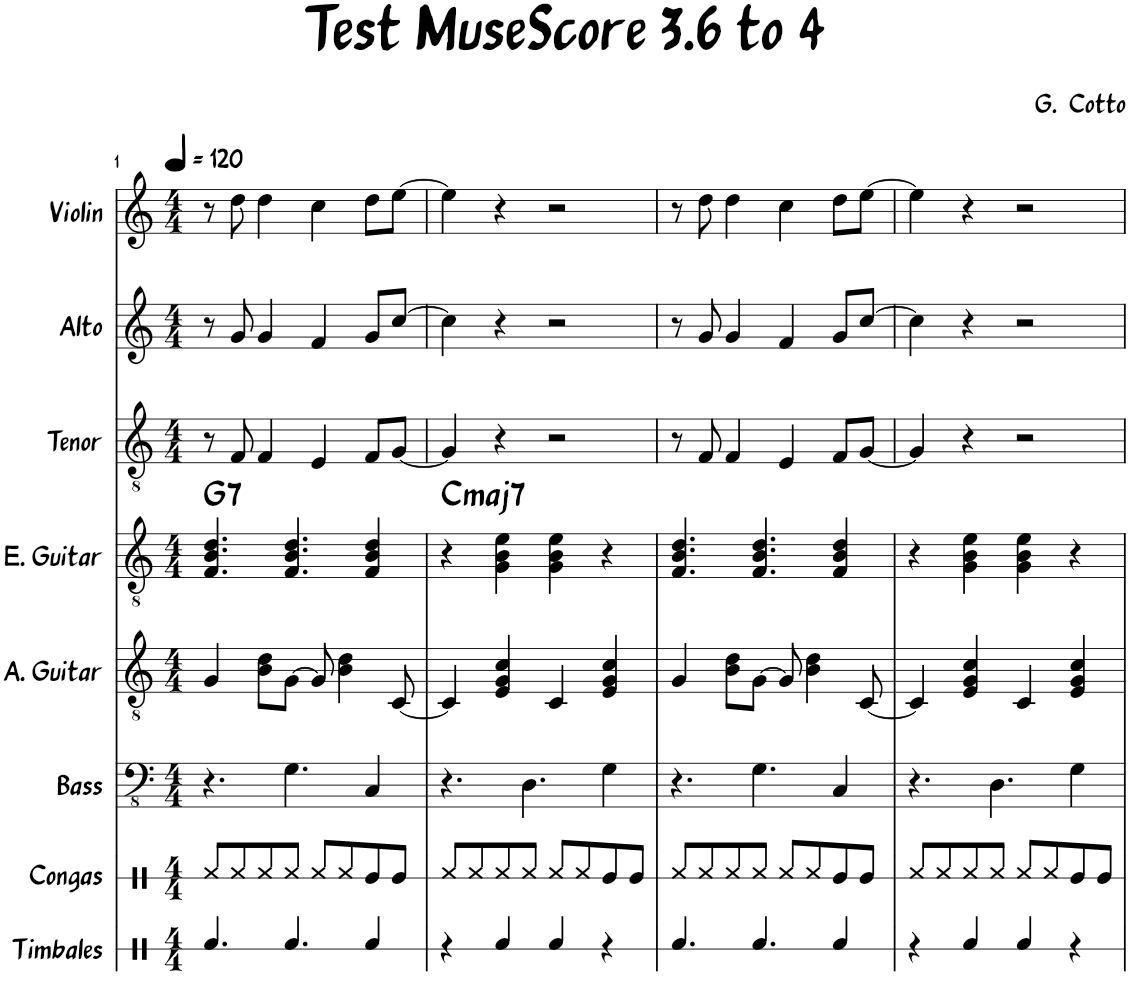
**kern	**kern	**kern	**kern	**kern	**harte	**kern	**kern	**kern
*part8	*part7	*part6	*part5	*part4	*part4	*part3	*part2	*part1
*staff8	*staff7	*staff6	*staff5	*staff4	*	*staff3	*staff2	*staff1
*I"Timbales	*I"Congas	*I"Bass	*I"A. Guitar	*I"E. Guitar	*	*I"Tenor	*I"Alto	*I"Violin
*I'T	*I'C	*I'B	*I'AG	*I'EG	*	*I'T	*I'A	*I'Vln.
*stria1	*stria1	*	*	*	*	*	*	*
*clefX	*clefX	*clefFv4	*clefGv2	*clefGv2	*	*clefGv2	*clefG2	*clefG2
*	*	*	*	*	*	*ITrd8c14	*ITrd5c9	*
*k[]	*k[]	*k[]	*k[]	*k[]	*	*k[]	*k[]	*k[]
*M4/4	*M4/4	*M4/4	*M4/4	*M4/4	*	*M4/4	*M4/4	*M4/4
*MM120	*MM120	*MM120	*MM120	*MM120	*	*MM120	*MM120	*MM120
=1	=1	=1	=1	=1	=1	=1	=1	=1
!	!	!	!	!	!LO:H:kt=7	!	!	!
4.Rf/	8Rf/L	4.r	4G/	4.F/ 4.B/ 4.d/	G:7	8r	8r	8r
.	8Rf/	.	.	.	.	8F/	8g/	8dd\
.	8Rf/	.	8B\ 8d\L	.	.	4F/	4g/	4dd\
4.Rf/	8Rf/J	4.GG\	[8G\J	4.F/ 4.B/ 4.d/	.	.	.	.
.	8Rf/L	.	8G/]	.	.	4E/	4f/	4cc\
.	8Rf/	.	4B\ 4d\	.	.	.	.	.
4Rf/	8Re/	4CC/	.	4F/ 4B/ 4d/	.	8F/L	8g/L	8dd\L
.	8Re/J	.	[8C/	.	.	[8G/J	[8cc/J	[8ee\J
=2	=2	=2	=2	=2	=2	=2	=2	=2
!	!	!	!	!	!LO:H:kt=maj7	!	!	!
4r	8Rf/L	4.r	4C/]	4r	C:maj7	4G/]	4cc\]	4ee\]
.	8Rf/	.	.	.	.	.	.	.
4Rf/	8Rf/	.	4E/ 4G/ 4c/	4G\ 4B\ 4e\	.	4r	4r	4r
.	8Rf/J	4.DD\	.	.	.	.	.	.
4Rf/	8Rf/L	.	4C/	4G\ 4B\ 4e\	.	2r	2r	2r
.	8Rf/	.	.	.	.	.	.	.
4r	8Re/	4GG\	4E/ 4G/ 4c/	4r	.	.	.	.
.	8Re/J	.	.	.	.	.	.	.
=3	=3	=3	=3	=3	=3	=3	=3	=3
4.Rf/	8Rf/L	4.r	4G/	4.F/ 4.B/ 4.d/	.	8r	8r	8r
.	8Rf/	.	.	.	.	8F/	8g/	8dd\
.	8Rf/	.	8B\ 8d\L	.	.	4F/	4g/	4dd\
4.Rf/	8Rf/J	4.GG\	[8G\J	4.F/ 4.B/ 4.d/	.	.	.	.
.	8Rf/L	.	8G/]	.	.	4E/	4f/	4cc\
.	8Rf/	.	4B\ 4d\	.	.	.	.	.
4Rf/	8Re/	4CC/	.	4F/ 4B/ 4d/	.	8F/L	8g/L	8dd\L
.	8Re/J	.	[8C/	.	.	[8G/J	[8cc/J	[8ee\J
=4	=4	=4	=4	=4	=4	=4	=4	=4
4r	8Rf/L	4.r	4C/]	4r	.	4G/]	4cc\]	4ee\]
.	8Rf/	.	.	.	.	.	.	.
4Rf/	8Rf/	.	4E/ 4G/ 4c/	4G\ 4B\ 4e\	.	4r	4r	4r
.	8Rf/J	4.DD\	.	.	.	.	.	.
4Rf/	8Rf/L	.	4C/	4G\ 4B\ 4e\	.	2r	2r	2r
.	8Rf/	.	.	.	.	.	.	.
4r	8Re/	4GG\	4E/ 4G/ 4c/	4r	.	.	.	.
.	8Re/J	.	.	.	.	.	.	.
=	=	=	=	=	=	=	=	=
*-	*-	*-	*-	*-	*-	*-	*-	*-
